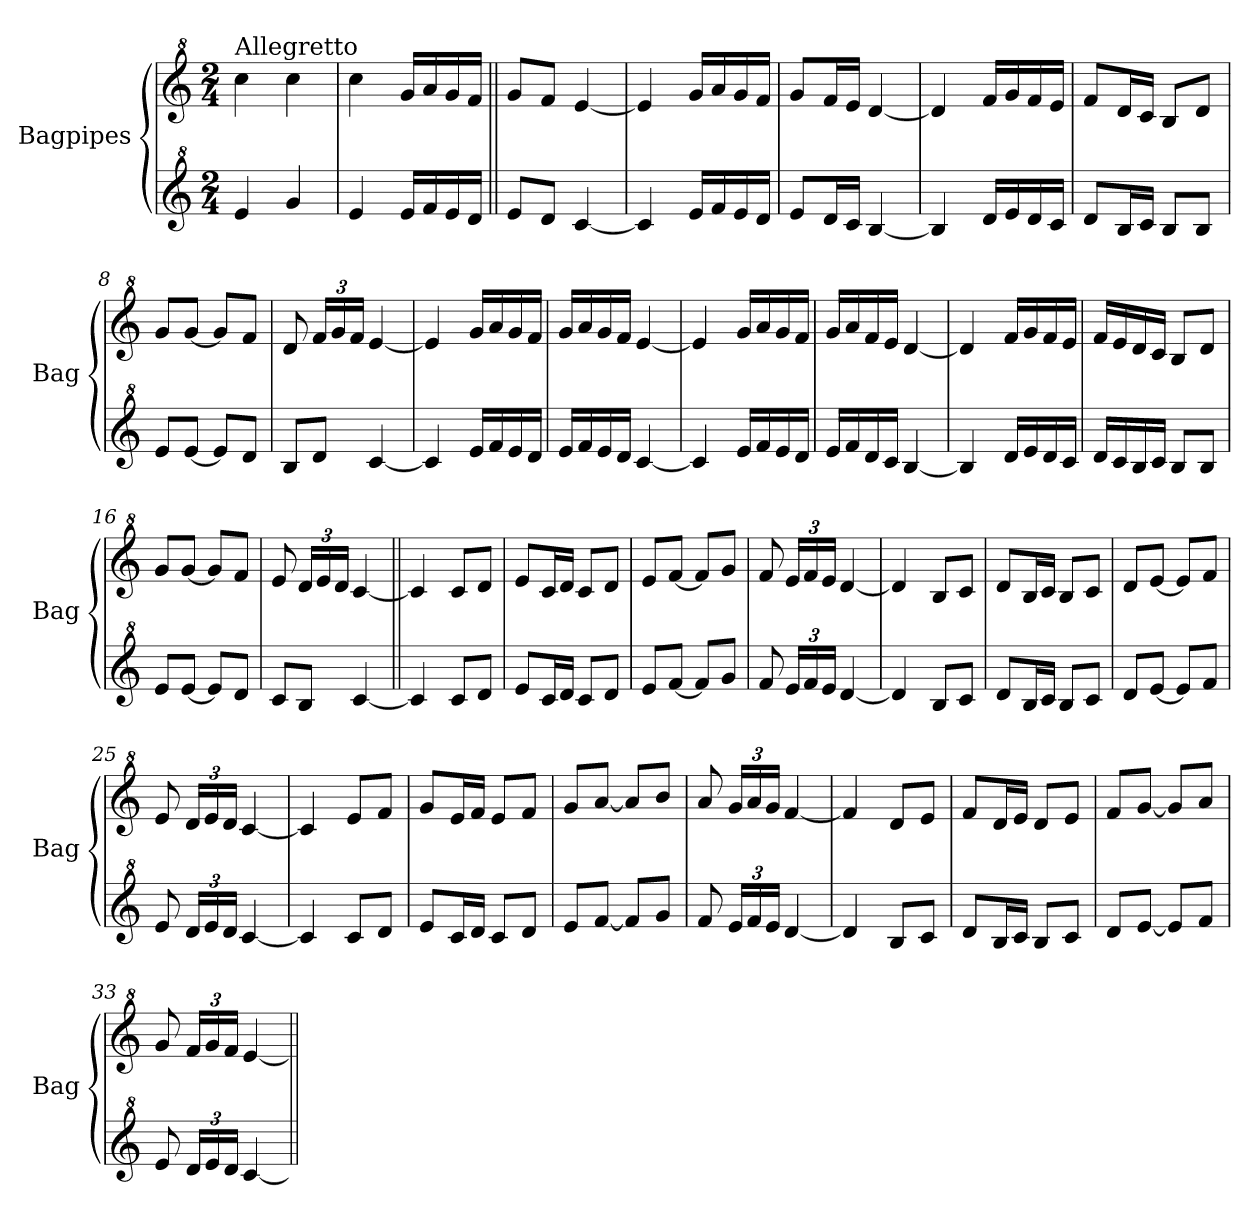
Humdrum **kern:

**kern	**kern
*part2	*part1
*staff2	*staff1
*I"Bagpipes	*I"Bagpipes
*I'Bag	*I'Bag
*clefG^2	*clefG^2
*k[]	*k[]
*C:	*C:
*M2/4	*M2/4
=1	=1
!	!LO:TX:a:t=Allegretto
4ee/	4ccc\
4gg/	4ccc\
=2	=2
4ee/	4ccc\
16ee/LL	16gg/LL
16ff/	16aa/
16ee/	16gg/
16dd/JJ	16ff/JJ
=3||	=3||
8ee/L	8gg/L
8dd/J	8ff/J
[4cc/	[4ee/
=4	=4
4cc/]	4ee/]
16ee/LL	16gg/LL
16ff/	16aa/
16ee/	16gg/
16dd/JJ	16ff/JJ
=5	=5
8ee/L	8gg/L
16dd/L	16ff/L
16cc/JJ	16ee/JJ
[4b/	[4dd/
=6	=6
4b/]	4dd/]
16dd/LL	16ff/LL
16ee/	16gg/
16dd/	16ff/
16cc/JJ	16ee/JJ
=7	=7
8dd/L	8ff/L
16b/L	16dd/L
16cc/JJ	16cc/JJ
8b/L	8b/L
8b/J	8dd/J
=8	=8
8ee/L	8gg/L
[8ee/J	[8gg/J
8ee/L]	8gg/L]
8dd/J	8ff/J
=9	=9
8b/L	8dd/
*	*Xbrackettup
8dd/J	24ff/LL
.	24gg/
.	24ff/JJ
[4cc/	[4ee/
!!LO:LB:g=z
=10	=10
4cc/]	4ee/]
16ee/LL	16gg/LL
16ff/	16aa/
16ee/	16gg/
16dd/JJ	16ff/JJ
=11	=11
16ee/LL	16gg/LL
16ff/	16aa/
16ee/	16gg/
16dd/JJ	16ff/JJ
[4cc/	[4ee/
=12	=12
4cc/]	4ee/]
16ee/LL	16gg/LL
16ff/	16aa/
16ee/	16gg/
16dd/JJ	16ff/JJ
=13	=13
16ee/LL	16gg/LL
16ff/	16aa/
16dd/	16ff/
16cc/JJ	16ee/JJ
[4b/	[4dd/
=14	=14
4b/]	4dd/]
16dd/LL	16ff/LL
16ee/	16gg/
16dd/	16ff/
16cc/JJ	16ee/JJ
=15	=15
16dd/LL	16ff/LL
16cc/	16ee/
16b/	16dd/
16cc/JJ	16cc/JJ
8b/L	8b/L
8b/J	8dd/J
=16	=16
8ee/L	8gg/L
[8ee/J	[8gg/J
8ee/L]	8gg/L]
8dd/J	8ff/J
=17	=17
8cc/L	8ee/
8b/J	24dd/LL
.	24ee/
.	24dd/JJ
[4cc/	[4cc/
=18||	=18||
4cc/]	4cc/]
8cc/L	8cc/L
8dd/J	8dd/J
!!LO:LB:g=z
=19	=19
8ee/L	8ee/L
16cc/L	16cc/L
16dd/JJ	16dd/JJ
8cc/L	8cc/L
8dd/J	8dd/J
=20	=20
8ee/L	8ee/L
[8ff/J	[8ff/J
8ff/L]	8ff/L]
8gg/J	8gg/J
=21	=21
8ff/	8ff/
*Xbrackettup	*
24ee/LL	24ee/LL
24ff/	24ff/
24ee/JJ	24ee/JJ
[4dd/	[4dd/
=22	=22
4dd/]	4dd/]
8b/L	8b/L
8cc/J	8cc/J
=23	=23
8dd/L	8dd/L
16b/L	16b/L
16cc/JJ	16cc/JJ
8b/L	8b/L
8cc/J	8cc/J
=24	=24
8dd/L	8dd/L
[8ee/J	[8ee/J
8ee/L]	8ee/L]
8ff/J	8ff/J
=25	=25
8ee/	8ee/
24dd/LL	24dd/LL
24ee/	24ee/
24dd/JJ	24dd/JJ
[4cc/	[4cc/
=26	=26
4cc/]	4cc/]
8cc/L	8ee/L
8dd/J	8ff/J
=27	=27
8ee/L	8gg/L
16cc/L	16ee/L
16dd/JJ	16ff/JJ
8cc/L	8ee/L
8dd/J	8ff/J
!!LO:LB:g=z
=28	=28
8ee/L	8gg/L
[8ff/J	[8aa/J
8ff/L]	8aa/L]
8gg/J	8bb/J
=29	=29
8ff/	8aa/
24ee/LL	24gg/LL
24ff/	24aa/
24ee/JJ	24gg/JJ
[4dd/	[4ff/
=30	=30
4dd/]	4ff/]
8b/L	8dd/L
8cc/J	8ee/J
=31	=31
8dd/L	8ff/L
16b/L	16dd/L
16cc/JJ	16ee/JJ
8b/L	8dd/L
8cc/J	8ee/J
=32	=32
8dd/L	8ff/L
[8ee/J	[8gg/J
8ee/L]	8gg/L]
8ff/J	8aa/J
=33	=33
8ee/	8gg/
24dd/LL	24ff/LL
24ee/	24gg/
24dd/JJ	24ff/JJ
[4cc/	[4ee/
=||	=||
*-	*-
